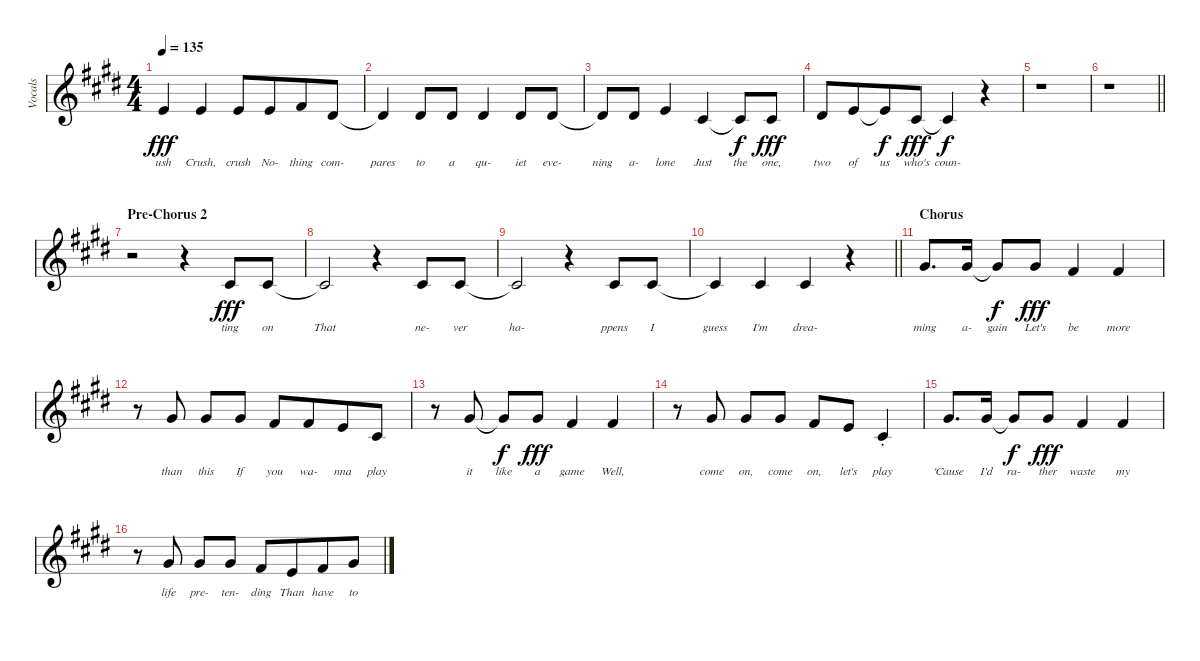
\track ("Vocals" "Vocals") {instrument clarinet}
\staff {score}
\tuning (E4 B3 G3 D3 A2 E2) {hide}
\ts (4 4)
\tempo 135
\clef g2
\ks c#minor
0.1.4{lyrics (0 "ush") lyrics (1 "") lyrics (2 "") lyrics (3 "") lyrics (4 "") dy fff} 0.1.4{lyrics (0 "Crush,") lyrics (1 "") lyrics (2 "") lyrics (3 "") lyrics (4 "")} 0.1.8{lyrics (0 "crush") lyrics (1 "") lyrics (2 "") lyrics (3 "") lyrics (4 "")} 0.1.8{lyrics (0 "No-") lyrics (1 "") lyrics (2 "") lyrics (3 "") lyrics (4 "") beam merge} 2.1.8{lyrics (0 "thing") lyrics (1 "") lyrics (2 "") lyrics (3 "") lyrics (4 "")} 4.2.8{lyrics (0 "com-") lyrics (1 "") lyrics (2 "") lyrics (3 "") lyrics (4 "")} |
4.2{t}.4{lyrics (0 "pares") lyrics (1 "") lyrics (2 "") lyrics (3 "") lyrics (4 "")} 4.2.8{lyrics (0 "to") lyrics (1 "") lyrics (2 "") lyrics (3 "") lyrics (4 "")} 4.2.8{lyrics (0 "a") lyrics (1 "") lyrics (2 "") lyrics (3 "") lyrics (4 "")} 4.2.4{lyrics (0 "qu-") lyrics (1 "") lyrics (2 "") lyrics (3 "") lyrics (4 "")} 4.2.8{lyrics (0 "iet") lyrics (1 "") lyrics (2 "") lyrics (3 "") lyrics (4 "")} 4.2.8{lyrics (0 "eve-") lyrics (1 "") lyrics (2 "") lyrics (3 "") lyrics (4 "")} |
4.2{t}.8{lyrics (0 "ning") lyrics (1 "") lyrics (2 "") lyrics (3 "") lyrics (4 "")} 4.2.8{lyrics (0 "a-") lyrics (1 "") lyrics (2 "") lyrics (3 "") lyrics (4 "")} 5.2.4{lyrics (0 "lone") lyrics (1 "") lyrics (2 "") lyrics (3 "") lyrics (4 "")} 2.2.4{lyrics (0 "Just") lyrics (1 "") lyrics (2 "") lyrics (3 "") lyrics (4 "")} 2.2{t}.8{lyrics (0 "the") lyrics (1 "") lyrics (2 "") lyrics (3 "") lyrics (4 "") dy f} 2.2.8{lyrics (0 "one,") lyrics (1 "") lyrics (2 "") lyrics (3 "") lyrics (4 "") dy fff} |
4.2.8{lyrics (0 "two") lyrics (1 "") lyrics (2 "") lyrics (3 "") lyrics (4 "")} 5.2.8{lyrics (0 "of") lyrics (1 "") lyrics (2 "") lyrics (3 "") lyrics (4 "") beam merge} 5.2{t}.8{lyrics (0 "us") lyrics (1 "") lyrics (2 "") lyrics (3 "") lyrics (4 "") dy f} 2.2.8{lyrics (0 "who's") lyrics (1 "") lyrics (2 "") lyrics (3 "") lyrics (4 "") dy fff} 2.2{t}.4{lyrics (0 "coun-") lyrics (1 "") lyrics (2 "") lyrics (3 "") lyrics (4 "") dy f} r.4 |
r.1 |
\barLineRight lightlight
r.1 |
\section ("" "Pre-Chorus 2")
r.2 r.4 2.2.8{lyrics (0 "ting") lyrics (1 "") lyrics (2 "") lyrics (3 "") lyrics (4 "") dy fff} 2.2.8{lyrics (0 "on") lyrics (1 "") lyrics (2 "") lyrics (3 "") lyrics (4 "")} |
2.2{t}.2{lyrics (0 "That") lyrics (1 "") lyrics (2 "") lyrics (3 "") lyrics (4 "")} r.4 2.2.8{lyrics (0 "ne-") lyrics (1 "") lyrics (2 "") lyrics (3 "") lyrics (4 "")} 2.2.8{lyrics (0 "ver") lyrics (1 "") lyrics (2 "") lyrics (3 "") lyrics (4 "")} |
2.2{t}.2{lyrics (0 "ha-") lyrics (1 "") lyrics (2 "") lyrics (3 "") lyrics (4 "")} r.4 2.2.8{lyrics (0 "ppens") lyrics (1 "") lyrics (2 "") lyrics (3 "") lyrics (4 "")} 2.2.8{lyrics (0 "I") lyrics (1 "") lyrics (2 "") lyrics (3 "") lyrics (4 "")} |
\barLineRight lightlight
2.2{t}.4{lyrics (0 "guess") lyrics (1 "") lyrics (2 "") lyrics (3 "") lyrics (4 "")} 2.2.4{lyrics (0 "I'm") lyrics (1 "") lyrics (2 "") lyrics (3 "") lyrics (4 "")} 2.2.4{lyrics (0 "drea-") lyrics (1 "") lyrics (2 "") lyrics (3 "") lyrics (4 "")} r.4 |
\section ("" "Chorus")
4.1.8{d lyrics (0 "ming") lyrics (1 "") lyrics (2 "") lyrics (3 "") lyrics (4 "")} 4.1.16{lyrics (0 "a-") lyrics (1 "") lyrics (2 "") lyrics (3 "") lyrics (4 "")} 4.1{t}.8{lyrics (0 "gain") lyrics (1 "") lyrics (2 "") lyrics (3 "") lyrics (4 "") dy f} 4.1.8{lyrics (0 "Let's") lyrics (1 "") lyrics (2 "") lyrics (3 "") lyrics (4 "") dy fff} 2.1.4{lyrics (0 "be") lyrics (1 "") lyrics (2 "") lyrics (3 "") lyrics (4 "")} 2.1.4{lyrics (0 "more") lyrics (1 "") lyrics (2 "") lyrics (3 "") lyrics (4 "")} |
r.8 4.1.8{lyrics (0 "than") lyrics (1 "") lyrics (2 "") lyrics (3 "") lyrics (4 "")} 4.1.8{lyrics (0 "this") lyrics (1 "") lyrics (2 "") lyrics (3 "") lyrics (4 "")} 4.1.8{lyrics (0 "If") lyrics (1 "") lyrics (2 "") lyrics (3 "") lyrics (4 "")} 2.1.8{lyrics (0 "you") lyrics (1 "") lyrics (2 "") lyrics (3 "") lyrics (4 "")} 2.1.8{lyrics (0 "wa-") lyrics (1 "") lyrics (2 "") lyrics (3 "") lyrics (4 "") beam merge} 0.1.8{lyrics (0 "nna") lyrics (1 "") lyrics (2 "") lyrics (3 "") lyrics (4 "")} 2.2.8{lyrics (0 "play") lyrics (1 "") lyrics (2 "") lyrics (3 "") lyrics (4 "")} |
r.8 4.1.8{lyrics (0 "it") lyrics (1 "") lyrics (2 "") lyrics (3 "") lyrics (4 "")} 4.1{t}.8{lyrics (0 "like") lyrics (1 "") lyrics (2 "") lyrics (3 "") lyrics (4 "") dy f} 4.1.8{lyrics (0 "a") lyrics (1 "") lyrics (2 "") lyrics (3 "") lyrics (4 "") dy fff} 2.1.4{lyrics (0 "game") lyrics (1 "") lyrics (2 "") lyrics (3 "") lyrics (4 "")} 2.1.4{lyrics (0 "Well,") lyrics (1 "") lyrics (2 "") lyrics (3 "") lyrics (4 "")} |
r.8 4.1.8{lyrics (0 "come") lyrics (1 "") lyrics (2 "") lyrics (3 "") lyrics (4 "")} 4.1.8{lyrics (0 "on,") lyrics (1 "") lyrics (2 "") lyrics (3 "") lyrics (4 "")} 4.1.8{lyrics (0 "come") lyrics (1 "") lyrics (2 "") lyrics (3 "") lyrics (4 "")} 2.1.8{lyrics (0 "on,") lyrics (1 "") lyrics (2 "") lyrics (3 "") lyrics (4 "")} 0.1.8{lyrics (0 "let's") lyrics (1 "") lyrics (2 "") lyrics (3 "") lyrics (4 "")} 2.2{st}.4{lyrics (0 "play") lyrics (1 "") lyrics (2 "") lyrics (3 "") lyrics (4 "")} |
4.1.8{d lyrics (0 "'Cause") lyrics (1 "") lyrics (2 "") lyrics (3 "") lyrics (4 "")} 4.1.16{lyrics (0 "I'd") lyrics (1 "") lyrics (2 "") lyrics (3 "") lyrics (4 "") beam split} 4.1{t}.8{lyrics (0 "ra-") lyrics (1 "") lyrics (2 "") lyrics (3 "") lyrics (4 "") dy f} 4.1.8{lyrics (0 "ther") lyrics (1 "") lyrics (2 "") lyrics (3 "") lyrics (4 "") dy fff} 2.1.4{lyrics (0 "waste") lyrics (1 "") lyrics (2 "") lyrics (3 "") lyrics (4 "")} 2.1.4{lyrics (0 "my") lyrics (1 "") lyrics (2 "") lyrics (3 "") lyrics (4 "")} |
r.8 4.1.8{lyrics (0 "life") lyrics (1 "") lyrics (2 "") lyrics (3 "") lyrics (4 "")} 4.1.8{lyrics (0 "pre-") lyrics (1 "") lyrics (2 "") lyrics (3 "") lyrics (4 "")} 4.1.8{lyrics (0 "ten-") lyrics (1 "") lyrics (2 "") lyrics (3 "") lyrics (4 "")} 2.1.8{lyrics (0 "ding") lyrics (1 "") lyrics (2 "") lyrics (3 "") lyrics (4 "")} 0.1.8{lyrics (0 "Than") lyrics (1 "") lyrics (2 "") lyrics (3 "") lyrics (4 "") beam merge} 2.1.8{lyrics (0 "have") lyrics (1 "") lyrics (2 "") lyrics (3 "") lyrics (4 "")} 4.1.8{lyrics (0 "to") lyrics (1 "") lyrics (2 "") lyrics (3 "") lyrics (4 "")}
